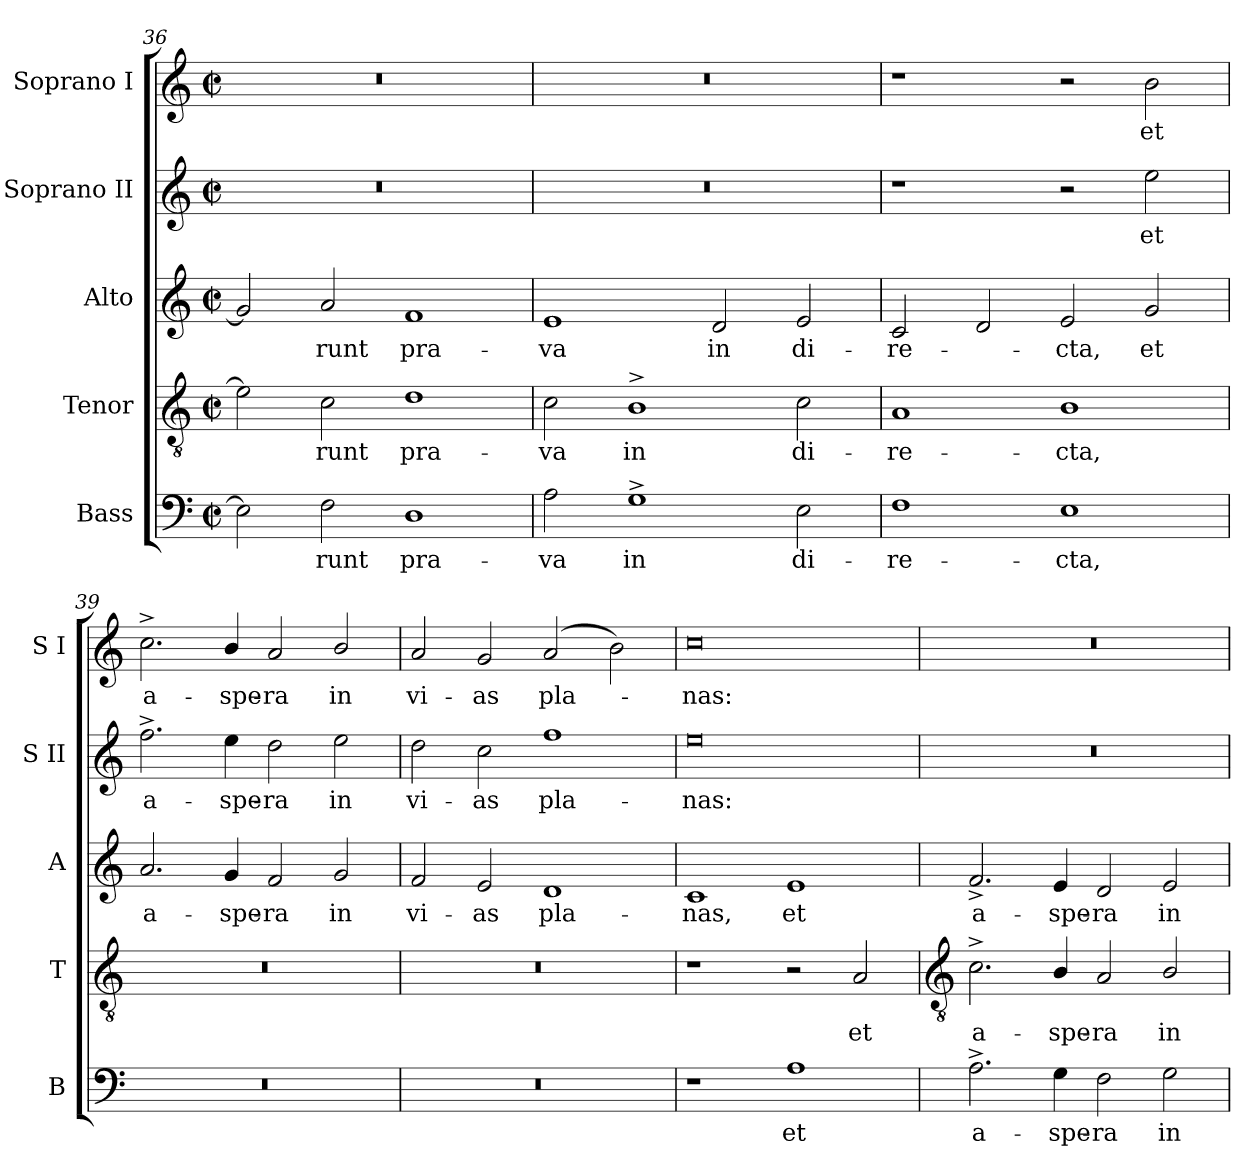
**kern	**text	**kern	**text	**kern	**text	**kern	**text	**kern	**text
*part5	*part5	*part4	*part4	*part3	*part3	*part2	*part2	*part1	*part1
*staff5	*staff5	*staff4	*staff4	*staff3	*staff3	*staff2	*staff2	*staff1	*staff1
*I"Bass	*	*I"Tenor	*	*I"Alto	*	*I"Soprano II	*	*I"Soprano I	*
*I'B	*	*I'T	*	*I'A	*	*I'S II	*	*I'S I	*
*clefF4	*	*clefGv2	*	*clefG2	*	*clefG2	*	*clefG2	*
*k[]	*	*k[]	*	*k[]	*	*k[]	*	*k[]	*
*C:	*	*C:	*	*C:	*	*C:	*	*C:	*
*M4/2	*	*M4/2	*	*M4/2	*	*M4/2	*	*M4/2	*
*met(c|)	*	*met(c|)	*	*met(c|)	*	*met(c|)	*	*met(c|)	*
=36	=36	=36	=36	=36	=36	=36	=36	=36	=36
2E]	.	2e]	.	2g]	.	0r	.	0r	.
!	!LO:LY:b	!	!LO:LY:b	!	!LO:LY:b	!	!	!	!
2F	runt	2c	runt	2a	runt	.	.	.	.
!	!LO:LY:b	!	!LO:LY:b	!	!LO:LY:b	!	!	!	!
1D	pra-	1d	pra-	1f	pra-	.	.	.	.
=37	=37	=37	=37	=37	=37	=37	=37	=37	=37
!	!LO:LY:b	!	!LO:LY:b	!	!LO:LY:b	!	!	!	!
2A	-va	2c	-va	1e	-va	0r	.	0r	.
!	!LO:LY:b	!	!LO:LY:b	!	!	!	!	!	!
1G^	in	1B^	in	.	.	.	.	.	.
!	!	!	!	!	!LO:LY:b	!	!	!	!
.	.	.	.	2d	in	.	.	.	.
!	!LO:LY:b	!	!LO:LY:b	!	!LO:LY:b	!	!	!	!
2E	di-	2c	di-	2e	di-	.	.	.	.
=38	=38	=38	=38	=38	=38	=38	=38	=38	=38
!	!LO:LY:b	!	!LO:LY:b	!	!LO:LY:b	!	!	!	!
1F	-re-	1A	-re-	2c	-re-	1r	.	1r	.
.	.	.	.	2d	.	.	.	.	.
!	!LO:LY:b	!	!LO:LY:b	!	!LO:LY:b	!	!	!	!
1E	-cta,	1B	-cta,	2e	cta,	2r	.	2r	.
!	!	!	!	!	!LO:LY:b	!	!LO:LY:b	!	!LO:LY:b
.	.	.	.	2g	et	2ee	et	2b	et
=39	=39	=39	=39	=39	=39	=39	=39	=39	=39
!	!	!	!	!	!LO:LY:b	!	!LO:LY:b	!	!LO:LY:b
0r	.	0r	.	2.a	a-	2.ff^	a-	2.cc^	a-
!	!	!	!	!	!LO:LY:b	!	!LO:LY:b	!	!LO:LY:b
.	.	.	.	4g	-spe-	4ee	-spe-	4b/	-spe-
!	!	!	!	!	!LO:LY:b	!	!LO:LY:b	!	!LO:LY:b
.	.	.	.	2f	-ra	2dd	-ra	2a	-ra
!	!	!	!	!	!LO:LY:b	!	!LO:LY:b	!	!LO:LY:b
.	.	.	.	2g	in	2ee	in	2b/	in
=40	=40	=40	=40	=40	=40	=40	=40	=40	=40
!	!	!	!	!	!LO:LY:b	!	!LO:LY:b	!	!LO:LY:b
0r	.	0r	.	2f	vi-	2dd	vi-	2a	vi-
!	!	!	!	!	!LO:LY:b	!	!LO:LY:b	!	!LO:LY:b
.	.	.	.	2e	-as	2cc	-as	2g	-as
!	!	!	!	!	!LO:LY:b	!	!LO:LY:b	!	!LO:LY:b
.	.	.	.	1d	pla-	1ff	pla-	(<2a	pla-
.	.	.	.	.	.	.	.	2b)	.
=41	=41	=41	=41	=41	=41	=41	=41	=41	=41
!	!	!	!	!	!LO:LY:b	!	!LO:LY:b	!	!LO:LY:b
1r	.	1r	.	1c	-nas,	0ee	-nas:	0cc	nas:
!	!LO:LY:b	!	!	!	!LO:LY:b	!	!	!	!
1A	et	2r	.	1e	et	.	.	.	.
!	!	!	!LO:LY:b	!	!	!	!	!	!
.	.	2A	et	.	.	.	.	.	.
!!LO:LB:g=z
=42	=42	=42	=42	=42	=42	=42	=42	=42	=42
*	*	*clefGv2	*	*	*	*	*	*	*
!	!LO:LY:b	!	!LO:LY:b	!	!LO:LY:b	!	!	!	!
2.A^	a-	2.c^	a-	2.f^	a-	0r	.	0r	.
!	!LO:LY:b	!	!LO:LY:b	!	!LO:LY:b	!	!	!	!
4G	-spe-	4B/	-spe-	4e	-spe-	.	.	.	.
!	!LO:LY:b	!	!LO:LY:b	!	!LO:LY:b	!	!	!	!
2F	-ra	2A	-ra	2d	-ra	.	.	.	.
!	!LO:LY:b	!	!LO:LY:b	!	!LO:LY:b	!	!	!	!
2G	in	2B/	in	2e	in	.	.	.	.
=	=	=	=	=	=	=	=	=	=
*-	*-	*-	*-	*-	*-	*-	*-	*-	*-
